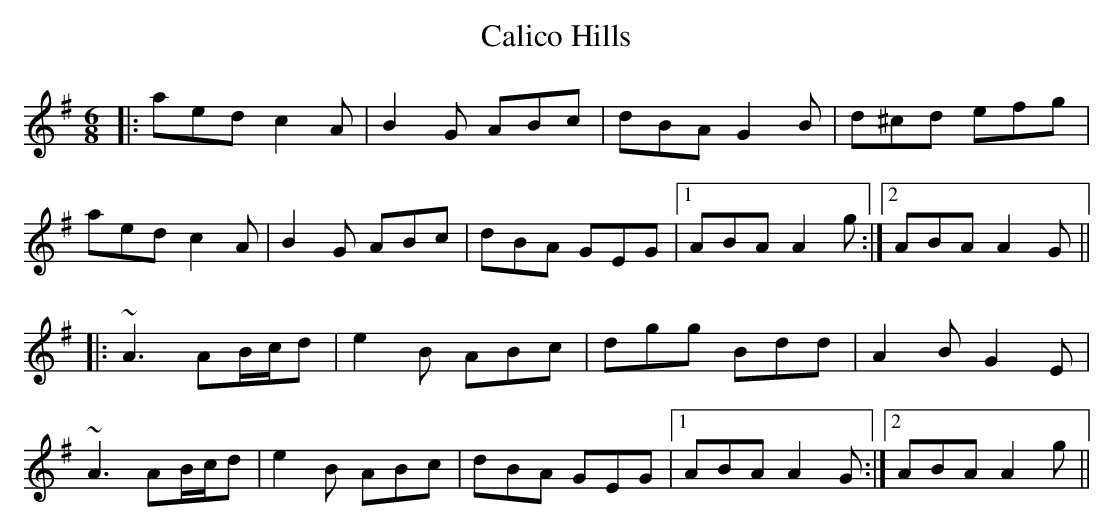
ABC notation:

X:1
T: Calico Hills
M: 6/8
L: 1/8
K: Ador
|:aed c2A|B2G ABc|dBA G2B|d^cd efg|
aed c2A|B2G ABc|dBA GEG|1 ABA A2g:|2 ABA A2G||
|:~A3 AB/c/d|e2B ABc|dgg Bdd|A2B G2E|
~A3 AB/c/d|e2B ABc|dBA GEG|1 ABA A2G:|2 ABA A2g||
